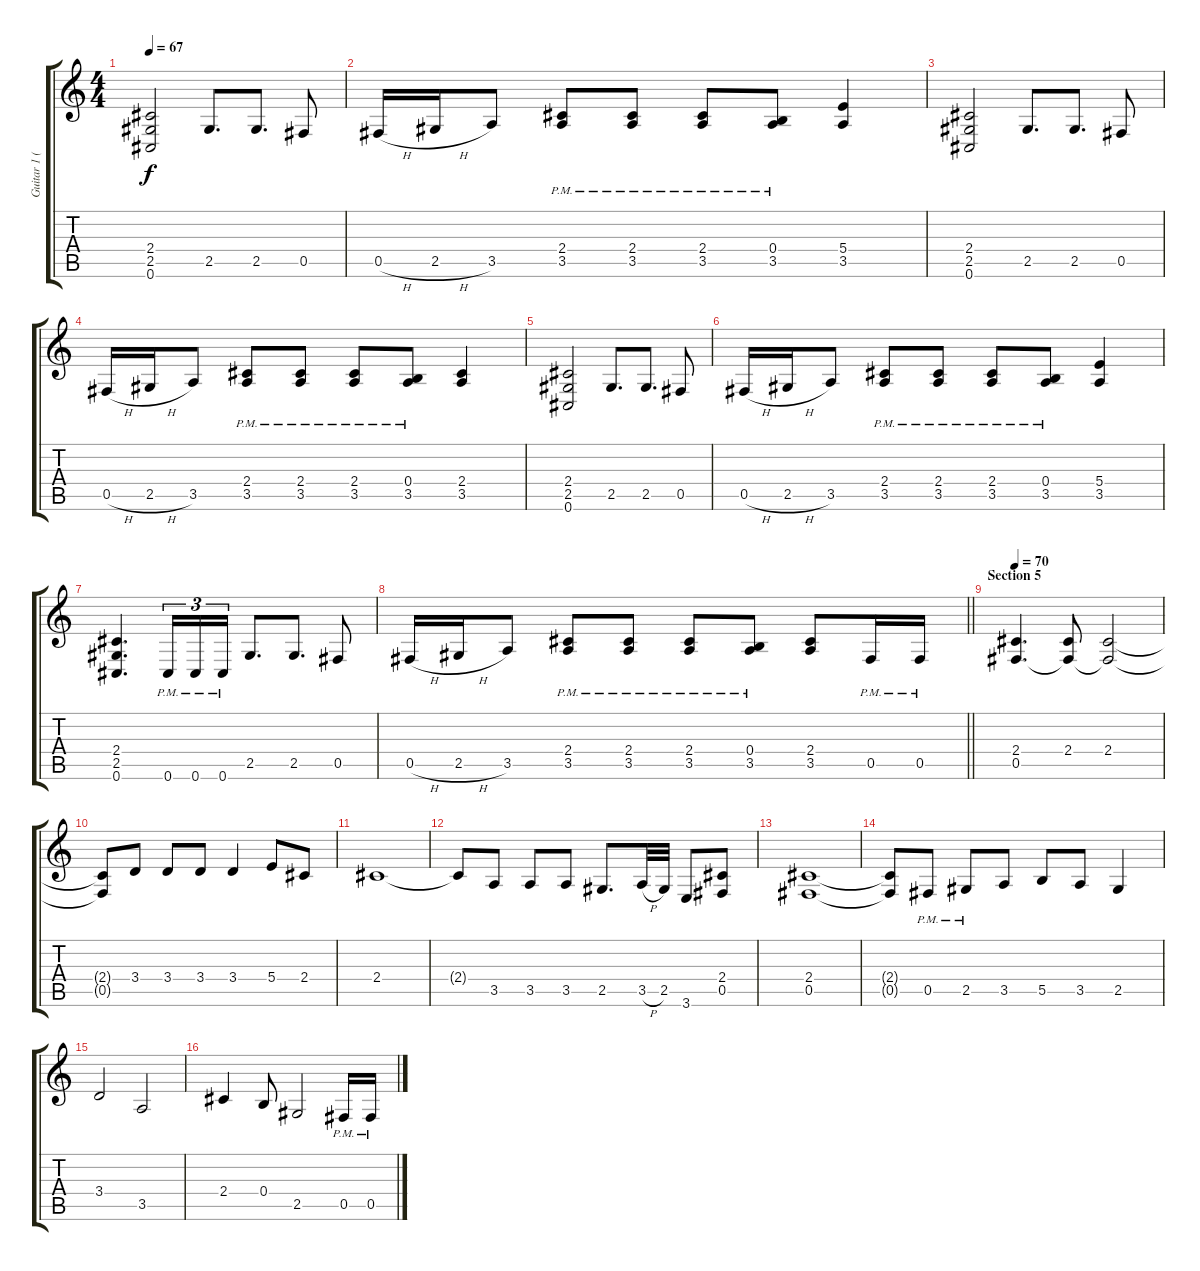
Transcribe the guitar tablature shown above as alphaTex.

\track ("Guitar 1 (Distortion)" "Guitar 1 (") {instrument distortionguitar}
\staff {score tabs}
\tuning (Db4 Ab3 E3 B2 Gb2 Db2) {hide}
\ts (4 4)
\tempo 67
\clef g2
\ks c
(2.4 2.5 0.6).2{dy f} 2.5.8{d} 2.5.8{d} 0.5.8 |
0.5{h}.16 2.5{h}.16 3.5.8 (2.4{pm} 3.5{pm}).8 (2.4{pm} 3.5{pm}).8 (2.4{pm} 3.5{pm}).8 (0.4{pm} 3.5{pm}).8 (5.4 3.5).4 |
(2.4 2.5 0.6).2 2.5.8{d} 2.5.8{d} 0.5.8 |
0.5{h}.16 2.5{h}.16 3.5.8 (2.4{pm} 3.5{pm}).8 (2.4{pm} 3.5{pm}).8 (2.4{pm} 3.5{pm}).8 (0.4{pm} 3.5{pm}).8 (2.4 3.5).4 |
(2.4 2.5 0.6).2 2.5.8{d} 2.5.8{d} 0.5.8 |
0.5{h}.16 2.5{h}.16 3.5.8 (2.4{pm} 3.5{pm}).8 (2.4{pm} 3.5{pm}).8 (2.4{pm} 3.5{pm}).8 (0.4{pm} 3.5{pm}).8 (5.4 3.5).4 |
(2.4 2.5 0.6).4{d} 0.6{pm}.16{tu (3 2)} 0.6{pm}.16{tu (3 2)} 0.6{pm}.16{tu (3 2)} 2.5.8{d} 2.5.8{d} 0.5.8 |
\barLineRight lightlight
0.5{h}.16 2.5{h}.16 3.5.8 (2.4{pm} 3.5{pm}).8 (2.4{pm} 3.5{pm}).8 (2.4{pm} 3.5{pm}).8 (0.4{pm} 3.5{pm}).8 (2.4 3.5).8 0.5{pm}.16 0.5{pm}.16 |
\section ("" "Section 5")
\tempo 70
(2.4 0.5).4{d} (2.4 0.5{t}).8 (2.4 0.5{t}).2 |
(2.4{t} 0.5{t}).8 3.4.8 3.4.8 3.4.8 3.4.4 5.4.8 2.4.8 |
2.4.1 |
2.4{t}.8 3.5.8 3.5.8 3.5.8 2.5.8{d} 3.5{h}.32 2.5.32 3.6.8 (2.4 0.5).8 |
(2.4 0.5).1 |
(2.4{t} 0.5{t}).8 0.5{pm}.8 2.5{pm}.8 3.5.8 5.5.8 3.5.8 2.5.4 |
3.4.2 3.5.2 |
2.4.4 0.4.8 2.5.2 0.5{pm}.16 0.5{pm}.16
